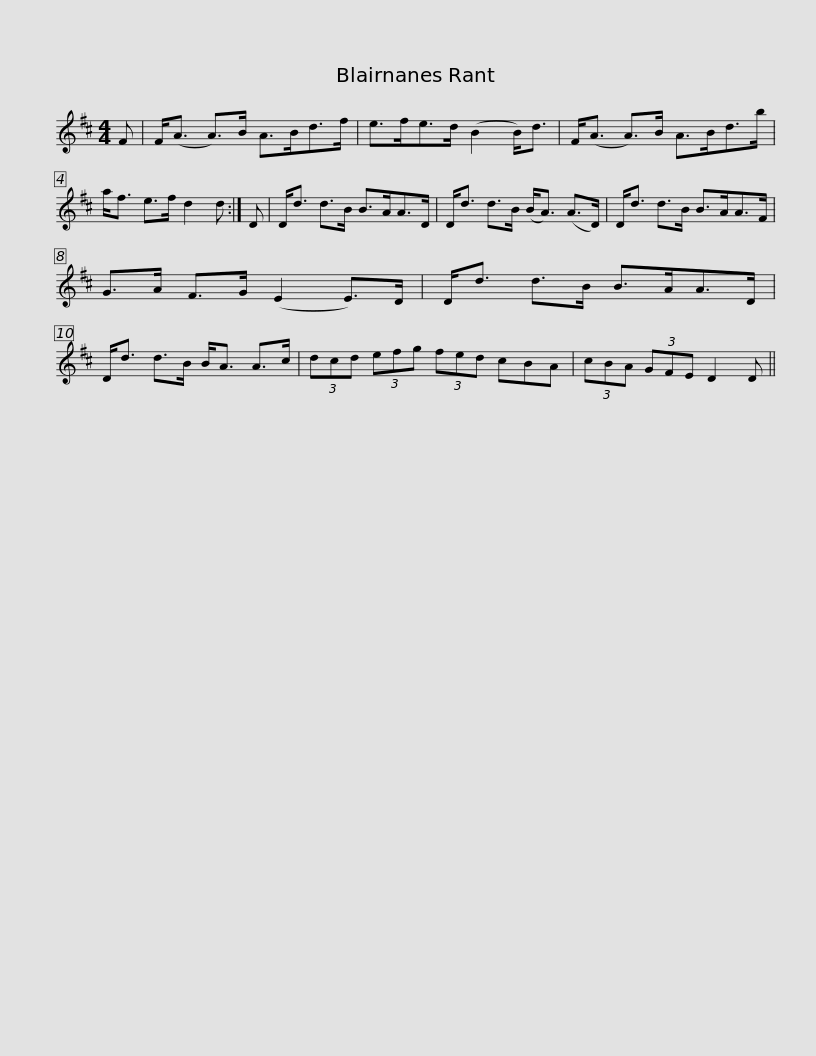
X:1
L:1/8
M:4/4
I:linebreak $
K:D
V:1 treble
V:1
 F | F<(A A>)B A>Bd>f | e>fe>d (B2 B<)d | F<(A A>)B A>Bd>b | a<f e>f d2 d :| %5
 D |$ D<d d>B B>AA>D | D<d d>B (B<A) (A>D) | D<d d>B B>AA>F | G>A F>G (E2 E>)D |$ %10
 D<d d>B B>AA>D | D<d d>B B<A A>c | (3dcd (3efg (3fed cBA | (3cBA (3GFE D2 D || %14
